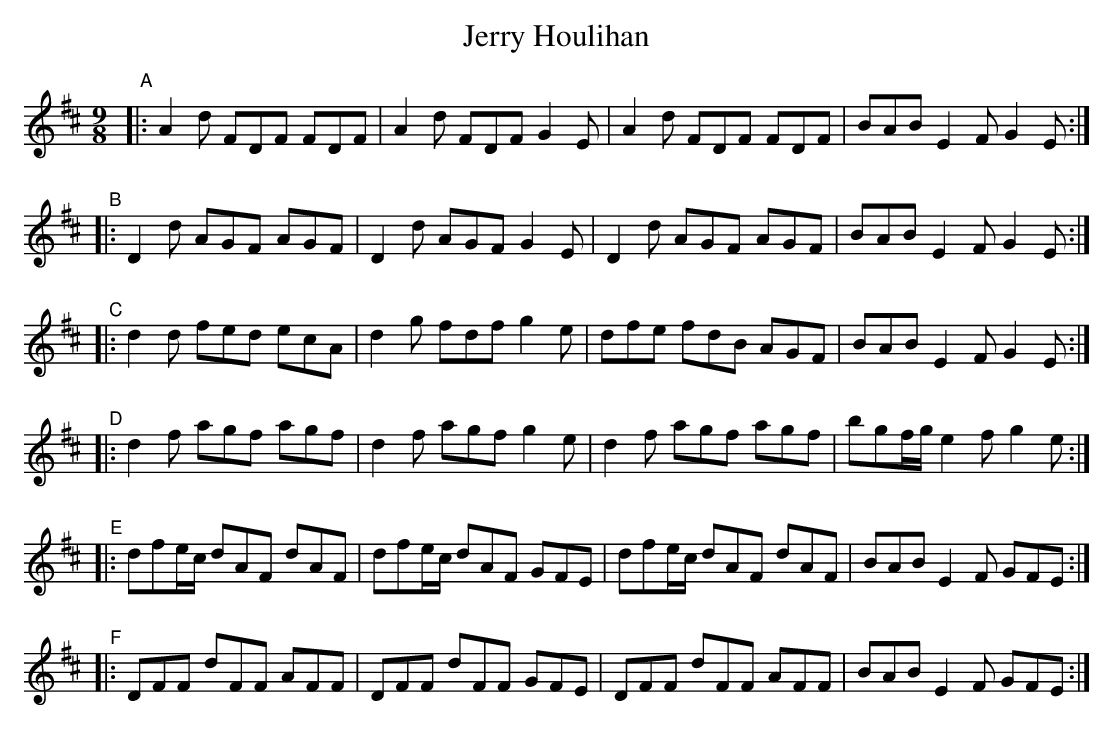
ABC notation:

X:1
T: Jerry Houlihan
M: 9/8
L: 1/8
K: D
"^A"|: A2d FDF FDF | A2d FDF G2E | A2d FDF FDF | BAB E2F G2E :|
"^B"|: D2d AGF AGF | D2d AGF G2E | D2d AGF AGF | BAB E2F G2E :|
"^C"|: d2d fed ecA | d2g fdf g2e | dfe fdB AGF | BAB E2F G2E :|
"^D"|: d2f agf agf | d2f agf g2e | d2f agf agf | bgf/g/ e2f g2e :|
"^E"|: dfe/c/ dAF dAF | dfe/c/ dAF GFE | dfe/c/ dAF dAF | BAB E2F GFE :|
"^F"|: DFF dFF AFF | DFF dFF GFE | DFF dFF AFF | BAB E2F GFE :|
